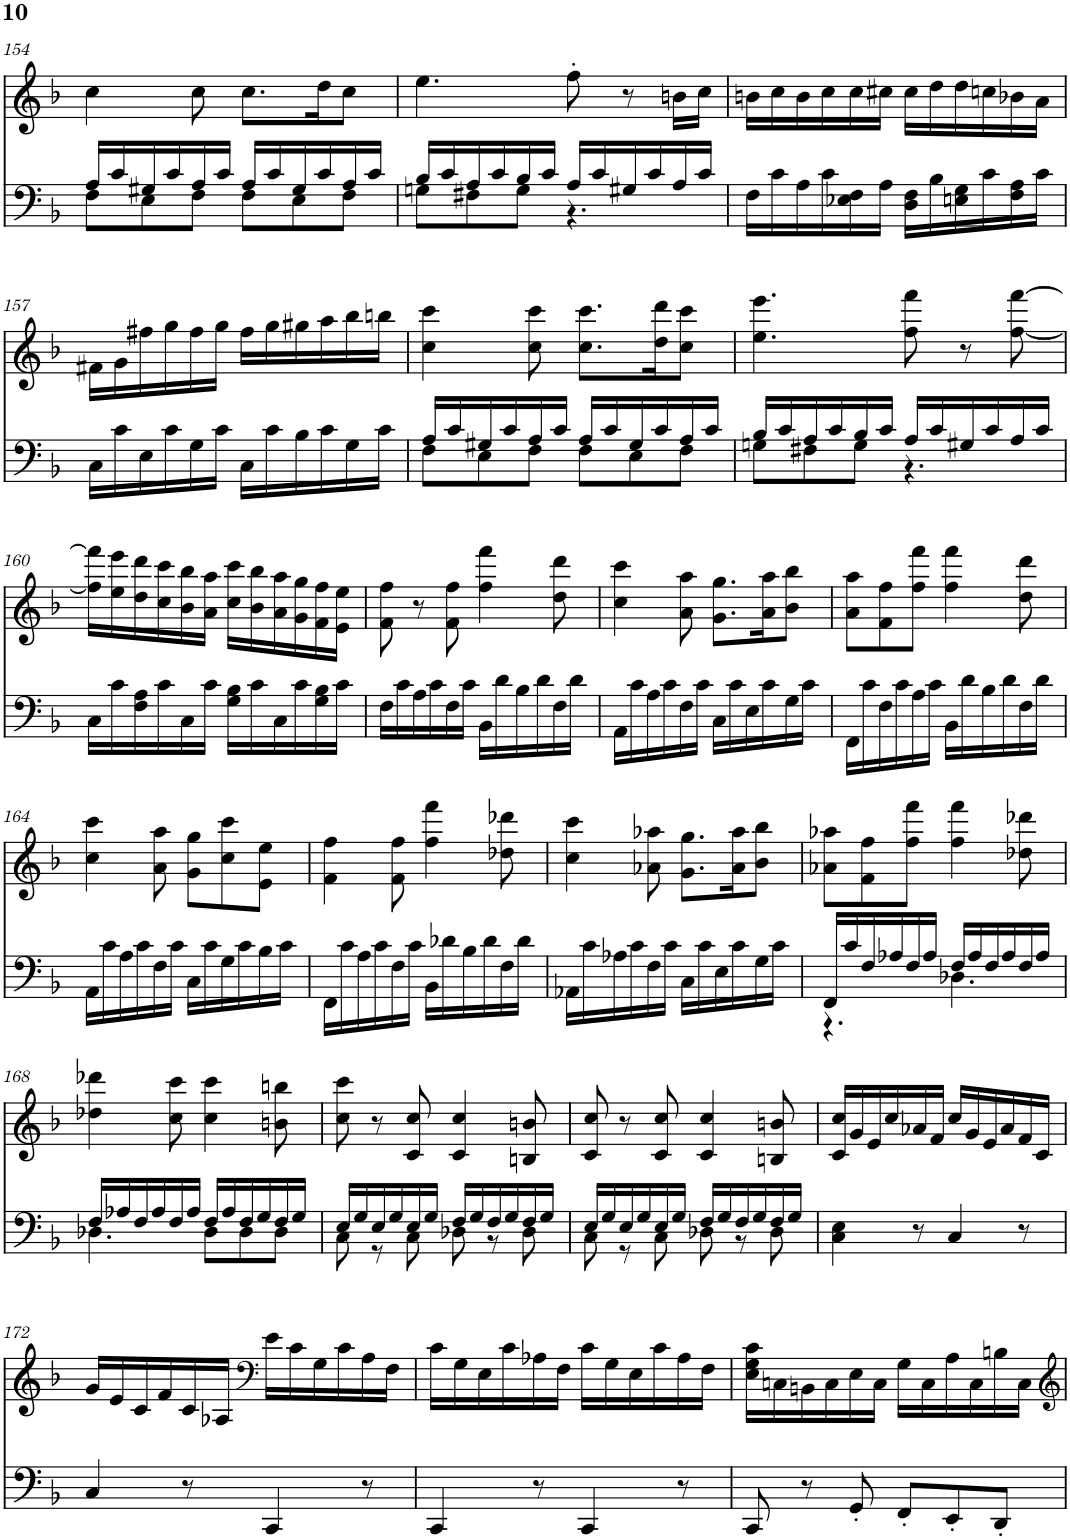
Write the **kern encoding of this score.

**kern	**kern
*part2	*part1
*staff2	*staff1
*I"Piano	*I"Piano
*I'Pno	*I'Pno
!!LO:PB:g=z
*clefF4	*clefG2
*k[b-]	*k[b-]
*M6/8	*M6/8
=154	=154
*^	*
16A/LL	8F\L	4cc\
16c/	.	.
16G#X/	8E\	.
16c/	.	.
16A/	8F\J	8cc\
16c/JJ	.	.
16A/LL	8F\L	8.cc\L
16c/	.	.
16G#/	8E\	.
16c/	.	16dd\K
16A/	8F\J	8cc\J
16c/JJ	.	.
=155	=155	=155
16B-/LL	8Gn\L	4.ee\
16c/	.	.
16A/	8F#X\	.
16c/	.	.
16B-/	8G\J	.
16c/JJ	.	.
16A/LL	4.r	8ff'\
16c/	.	.
16G#X/	.	8r
16c/	.	.
16A/	.	16bn\LL
16c/JJ	.	16cc\JJ
*v	*v	*
=156	=156
16F\LL	16bn\LL
16c\	16cc\
16A\	16b\
16c\	16cc\
16E-X\ 16F\	16cc\
16A\JJ	16cc#X\JJ
16D\ 16F\LL	16cc#\LL
16B-\	16dd\
16En\ 16G\	16dd\
16c\	16ccn\
16F\ 16A\	16b-X\
16c\JJ	16a\JJ
!!LO:LB:g=z
=157	=157
16C\LL	16f#X\LL
16c\	16g\
16E\	16ff#X\
16c\	16gg\
16G\	16ff#\
16c\JJ	16gg\JJ
16C\LL	16ff#\LL
16c\	16gg\
16B-\	16gg#X\
16c\	16aa\
16G\	16bb-\
16c\JJ	16bbn\JJ
=158	=158
*^	*
16A/LL	8F\L	4cc\ 4ccc\
16c/	.	.
16G#X/	8E\	.
16c/	.	.
16A/	8F\J	8cc\ 8ccc\
16c/JJ	.	.
16A/LL	8F\L	8.cc\ 8.ccc\L
16c/	.	.
16G#/	8E\	.
16c/	.	16dd\ 16ddd\K
16A/	8F\J	8cc\ 8ccc\J
16c/JJ	.	.
=159	=159	=159
16B-/LL	8Gn\L	4.ee\ 4.eee\
16c/	.	.
16A/	8F#X\	.
16c/	.	.
16B-/	8G\J	.
16c/JJ	.	.
16A/LL	4.r	8ff\ 8fff\
16c/	.	.
16G#X/	.	8r
16c/	.	.
16A/	.	[8ff\ [8fff\
16c/JJ	.	.
*v	*v	*
!!LO:LB:g=z
=160	=160
16C\LL	16ff\] 16fff\]LL
16c\	16ee\ 16eee\
16F\ 16A\	16dd\ 16ddd\
16c\	16cc\ 16ccc\
16C\	16b-\ 16bb-\
16c\JJ	16a\ 16aa\JJ
16G\ 16B-\LL	16cc\ 16ccc\LL
16c\	16b-\ 16bb-\
16C\	16a\ 16aa\
16c\	16g\ 16gg\
16G\ 16B-\	16f\ 16ff\
16c\JJ	16e\ 16ee\JJ
=161	=161
16F\LL	8f\ 8ff\
16c\	.
16A\	8r
16c\	.
16F\	8f\ 8ff\
16c\JJ	.
16BB-\LL	4ff\ 4fff\
16d\	.
16B-\	.
16d\	.
16F\	8dd\ 8ddd\
16d\JJ	.
=162	=162
16AA\LL	4cc\ 4ccc\
16c\	.
16A\	.
16c\	.
16F\	8a\ 8aa\
16c\JJ	.
16C\LL	8.g\ 8.gg\L
16c\	.
16E\	.
16c\	16a\ 16aa\K
16G\	8b-\ 8bb-\J
16c\JJ	.
=163	=163
16FF\LL	8a\ 8aa\L
16c\	.
16F\	8f\ 8ff\
16c\	.
16A\	8ff\ 8fff\J
16c\JJ	.
16BB-\LL	4ff\ 4fff\
16d\	.
16B-\	.
16d\	.
16F\	8dd\ 8ddd\
16d\JJ	.
!!LO:LB:g=z
=164	=164
16AA\LL	4cc\ 4ccc\
16c\	.
16A\	.
16c\	.
16F\	8a\ 8aa\
16c\JJ	.
16C\LL	8g\ 8gg\L
16c\	.
16G\	8cc\ 8ccc\
16c\	.
16B-\	8e\ 8ee\J
16c\JJ	.
=165	=165
16FF\LL	4f\ 4ff\
16c\	.
16A\	.
16c\	.
16F\	8f\ 8ff\
16c\JJ	.
16BB-\LL	4ff\ 4fff\
16d-X\	.
16B-\	.
16d-\	.
16F\	8dd-X\ 8ddd-X\
16d-\JJ	.
=166	=166
16AA-X\LL	4cc\ 4ccc\
16c\	.
16A-X\	.
16c\	.
16F\	8a-X\ 8aa-X\
16c\JJ	.
16C\LL	8.g\ 8.gg\L
16c\	.
16E\	.
16c\	16a-\ 16aa-\K
16G\	8b-\ 8bb-\J
16c\JJ	.
=167	=167
*^	*
16FF/LL	4.r	8a-X\ 8aa-X\L
16c/	.	.
16F/	.	8f\ 8ff\
16A-X/	.	.
16F/	.	8ff\ 8fff\J
16A-/JJ	.	.
16F/LL	4.D-X\	4ff\ 4fff\
16A-/	.	.
16F/	.	.
16A-/	.	.
16F/	.	8dd-X\ 8ddd-X\
16A-/JJ	.	.
!!LO:LB:g=z
=168	=168	=168
16F/LL	4.D-X\	4dd-X\ 4ddd-X\
16A-X/	.	.
16F/	.	.
16A-/	.	.
16F/	.	8cc\ 8ccc\
16A-/JJ	.	.
16F/LL	8D-\L	4cc\ 4ccc\
16A-/	.	.
16F/	8D-\	.
16G/	.	.
16F/	8D-\J	8bn\ 8bbn\
16G/JJ	.	.
=169	=169	=169
16E/LL	8C\	8cc\ 8ccc\
16G/	.	.
16E/	8r	8r
16G/	.	.
16E/	8C\	8c/ 8cc/
16G/JJ	.	.
16F/LL	8D-X\	4c/ 4cc/
16G/	.	.
16F/	8r	.
16G/	.	.
16F/	8D-\	8Bn/ 8bn/
16G/JJ	.	.
=170	=170	=170
16E/LL	8C\	8c/ 8cc/
16G/	.	.
16E/	8r	8r
16G/	.	.
16E/	8C\	8c/ 8cc/
16G/JJ	.	.
16F/LL	8D-X\	4c/ 4cc/
16G/	.	.
16F/	8r	.
16G/	.	.
16F/	8D-\	8Bn/ 8bn/
16G/JJ	.	.
*v	*v	*
=171	=171
4C\ 4E\	16c/ 16cc/LL
.	16g/
.	16e/
.	16cc/
8r	16a-X/
.	16f/JJ
4C/	16cc/LL
.	16g/
.	16e/
.	16a-/
8r	16f/
.	16c/JJ
!!LO:LB:g=z
=172	=172
4C/	16g/LL
.	16e/
.	16c/
.	16f/
8r	16c/
.	16A-X/JJ
*	*clefF4
4CC/	16e\LL
.	16c\
.	16G\
.	16c\
8r	16A-\
.	16F\JJ
=173	=173
4CC/	16c\LL
.	16G\
.	16E\
.	16c\
8r	16A-X\
.	16F\JJ
4CC/	16c\LL
.	16G\
.	16E\
.	16c\
8r	16A-\
.	16F\JJ
=174	=174
8CC/	16E\ 16G\ 16c\LL
.	16Cn\
8r	16BBn\
.	16C\
8GG'/	16E\
.	16C\JJ
8FF'/L	16G\LL
.	16C\
8EE'/	16A\
.	16C\
8DD'/J	16Bn\
.	16C\JJ
=	=
*-	*-
